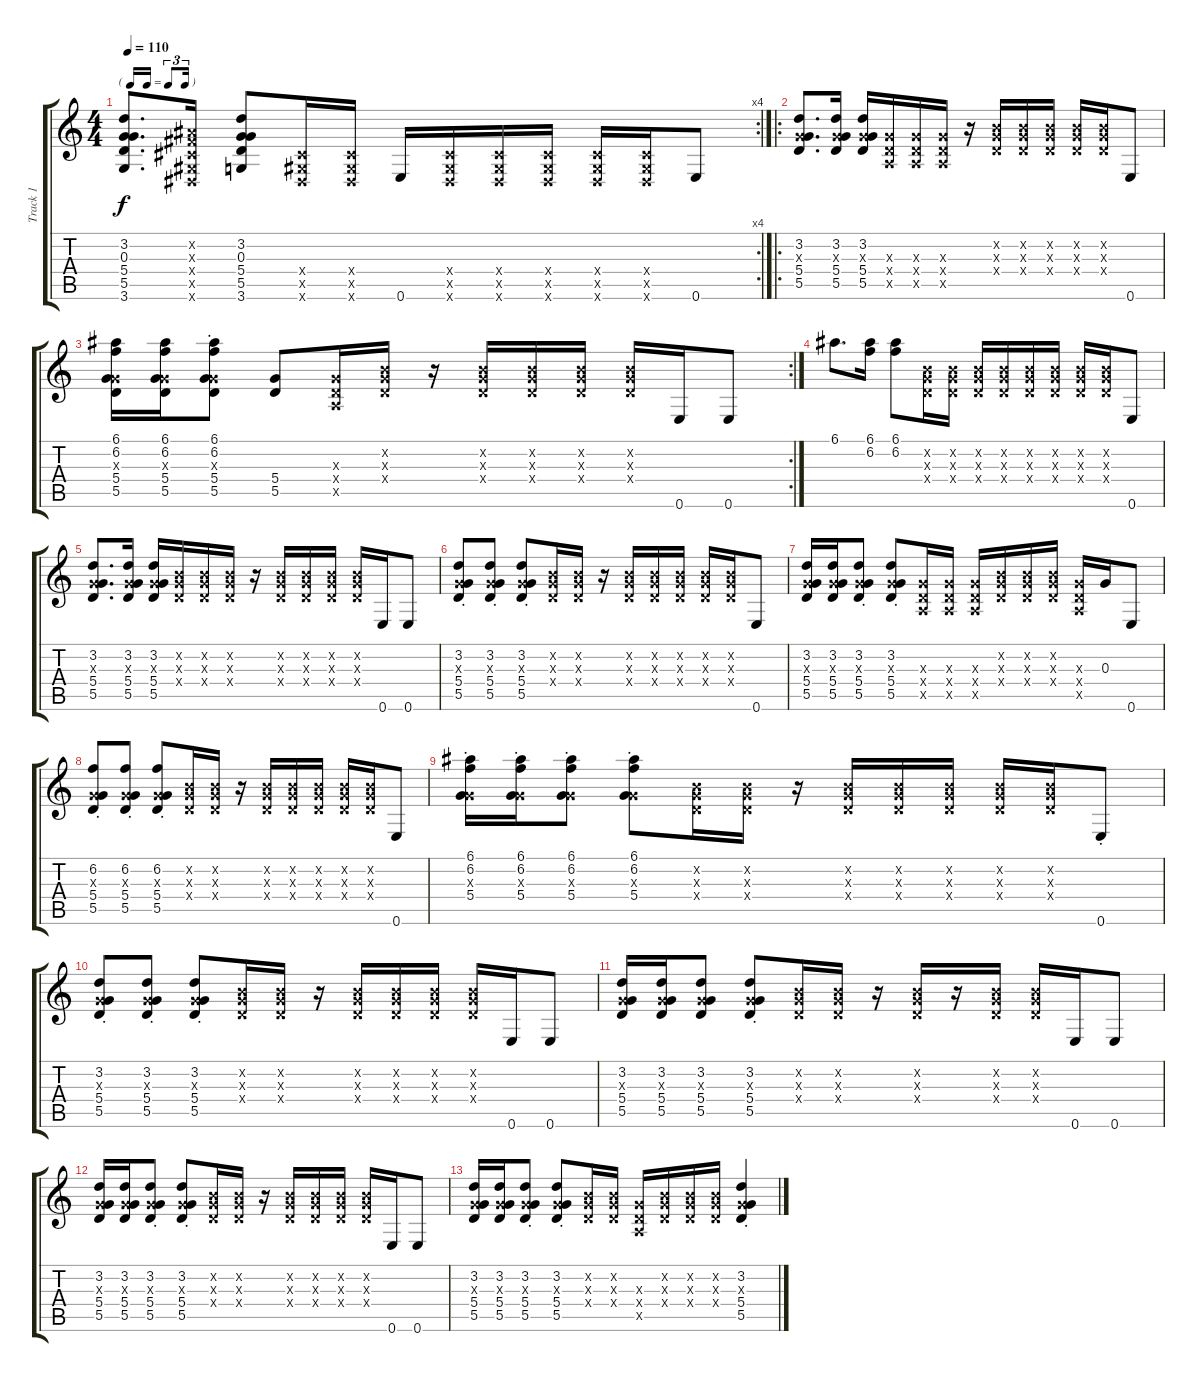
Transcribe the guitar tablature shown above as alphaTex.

\track ("Track 1" "Track 1") {instrument electricguitarjazz}
\staff {score tabs}
\tuning (E4 B3 G3 D3 A2 E2) {hide}
\rc 4
\ts (4 4)
\tf triplet16th
\tempo 110
\clef g2
\ks c
(3.2 0.3 5.4 5.5 3.6).8{d dy f} (-1.2{x} -1.3{x} -1.4{x} -1.5{x} -1.6{x}).16 (3.2 0.3 5.4 5.5 3.6).8 (-1.4{x} -1.5{x} -1.6{x}).16 (-1.4{x} -1.5{x} -1.6{x}).16 0.6.16 (-1.4{x} -1.5{x} -1.6{x}).16 (-1.4{x} -1.5{x} -1.6{x}).16 (-1.4{x} -1.5{x} -1.6{x}).16 (-1.4{x} -1.5{x} -1.6{x}).16 (-1.4{x} -1.5{x} -1.6{x}).16 0.6.8 |
\ro
(3.2 0.3{x} 5.4 5.5).8{d} (3.2 0.3{x} 5.4 5.5).16 (3.2 0.3{x} 5.4 5.5).16 (0.3{x} 0.4{x} 0.5{x}).16 (0.3{x} 0.4{x} 0.5{x}).16 (0.3{x} 0.4{x} 0.5{x}).16 r.16 (0.2{x} 0.3{x} 0.4{x}).16 (0.2{x} 0.3{x} 0.4{x}).16 (0.2{x} 0.3{x} 0.4{x}).16 (0.2{x} 0.3{x} 0.4{x}).16 (0.2{x} 0.3{x} 0.4{x}).16 0.6.8 |
\rc 2
(6.1 6.2 0.3{x} 5.4 5.5).16 (6.1 6.2 0.3{x} 5.4 5.5).16 (6.1{st} 6.2{st} 0.3{x} 5.4{st} 5.5{st}).8 (5.4 5.5).8 (0.3{x} 0.4{x} 0.5{x}).16 (0.2{x} 0.3{x} 0.4{x}).16 r.16 (0.2{x} 0.3{x} 0.4{x}).16 (0.2{x} 0.3{x} 0.4{x}).16 (0.2{x} 0.3{x} 0.4{x}).16 (0.2{x} 0.3{x} 0.4{x}).16 0.6.16 0.6.8 |
6.1.8{d} (6.1 6.2).16 (6.1 6.2).8 (0.2{x} 0.3{x} 0.4{x}).16 (0.2{x} 0.3{x} 0.4{x}).16 (0.2{x} 0.3{x} 0.4{x}).16 (0.2{x} 0.3{x} 0.4{x}).16 (0.2{x} 0.3{x} 0.4{x}).16 (0.2{x} 0.3{x} 0.4{x}).16 (0.2{x} 0.3{x} 0.4{x}).16 (0.2{x} 0.3{x} 0.4{x}).16 0.6.8 |
(3.2 0.3{x} 5.4 5.5).8{d} (3.2 0.3{x} 5.4 5.5).16 (3.2 0.3{x} 5.4 5.5).16 (0.2{x} 0.3{x} 0.4{x}).16 (0.2{x} 0.3{x} 0.4{x}).16 (0.2{x} 0.3{x} 0.4{x}).16 r.16 (0.2{x} 0.3{x} 0.4{x}).16 (0.2{x} 0.3{x} 0.4{x}).16 (0.2{x} 0.3{x} 0.4{x}).16 (0.2{x} 0.3{x} 0.4{x}).16 0.6.16 0.6.8 |
(3.2{st} 0.3{x} 5.4{st} 5.5{st}).8 (3.2{st} 0.3{x} 5.4{st} 5.5{st}).8 (3.2{st} 0.3{x} 5.4{st} 5.5{st}).8 (0.2{x} 0.3{x} 0.4{x}).16 (0.2{x} 0.3{x} 0.4{x}).16 r.16 (0.2{x} 0.3{x} 0.4{x}).16 (0.2{x} 0.3{x} 0.4{x}).16 (0.2{x} 0.3{x} 0.4{x}).16 (0.2{x} 0.3{x} 0.4{x}).16 (0.2{x} 0.3{x} 0.4{x}).16 0.6.8 |
(3.2 0.3{x} 5.4 5.5).16 (3.2 0.3{x} 5.4 5.5).16 (3.2{st} 0.3{x} 5.4{st} 5.5{st}).8 (3.2{st} 0.3{x} 5.4{st} 5.5{st}).8 (0.3{x} 0.4{x} 0.5{x}).16 (0.3{x} 0.4{x} 0.5{x}).16 (0.3{x} 0.4{x} 0.5{x}).16 (0.2{x} 0.3{x} 0.4{x}).16 (0.2{x} 0.3{x} 0.4{x}).16 (0.2{x} 0.3{x} 0.4{x}).16 (0.3{x} 0.4{x} 0.5{x}).16 0.3.16 0.6.8 |
(6.2{st} 0.3{x} 5.4{st} 5.5{st}).8 (6.2{st} 0.3{x} 5.4{st} 5.5{st}).8 (6.2{st} 0.3{x} 5.4{st} 5.5{st}).8 (0.2{x} 0.3{x} 0.4{x}).16 (0.2{x} 0.3{x} 0.4{x}).16 r.16 (0.2{x} 0.3{x} 0.4{x}).16 (0.2{x} 0.3{x} 0.4{x}).16 (0.2{x} 0.3{x} 0.4{x}).16 (0.2{x} 0.3{x} 0.4{x}).16 (0.2{x} 0.3{x} 0.4{x}).16 0.6.8 |
(6.1{st} 6.2{st} 0.3{x} 5.4{st}).16 (6.1{st} 6.2{st} 0.3{x} 5.4{st}).16 (6.1{st} 6.2{st} 0.3{x} 5.4{st}).8 (6.1{st} 6.2{st} 0.3{x} 5.4{st}).8 (0.2{x} 0.3{x} 0.4{x}).16 (0.2{x} 0.3{x} 0.4{x}).16 r.16 (0.2{x} 0.3{x} 0.4{x}).16 (0.2{x} 0.3{x} 0.4{x}).16 (0.2{x} 0.3{x} 0.4{x}).16 (0.2{x} 0.3{x} 0.4{x}).16 (0.2{x} 0.3{x} 0.4{x}).16 0.6{st}.8 |
(3.2{st} 0.3{x} 5.4{st} 5.5{st}).8 (3.2{st} 0.3{x} 5.4{st} 5.5{st}).8 (3.2{st} 0.3{x} 5.4{st} 5.5{st}).8 (0.2{x} 0.3{x} 0.4{x}).16 (0.2{x} 0.3{x} 0.4{x}).16 r.16 (0.2{x} 0.3{x} 0.4{x}).16 (0.2{x} 0.3{x} 0.4{x}).16 (0.2{x} 0.3{x} 0.4{x}).16 (0.2{x} 0.3{x} 0.4{x}).16 0.6.16 0.6.8 |
(3.2 0.3{x} 5.4 5.5).16 (3.2 0.3{x} 5.4 5.5).16 (3.2 0.3{x} 5.4 5.5).8 (3.2{st} 0.3{x} 5.4{st} 5.5{st}).8 (0.2{x} 0.3{x} 0.4{x}).16 (0.2{x} 0.3{x} 0.4{x}).16 r.16 (0.2{x} 0.3{x} 0.4{x}).16 r.16 (0.2{x} 0.3{x} 0.4{x}).16 (0.2{x} 0.3{x} 0.4{x}).16 0.6.16 0.6.8 |
(3.2 0.3{x} 5.4 5.5).16 (3.2 0.3{x} 5.4 5.5).16 (3.2{st} 0.3{x} 5.4{st} 5.5{st}).8 (3.2{st} 0.3{x} 5.4{st} 5.5{st}).8 (0.2{x} 0.3{x} 0.4{x}).16 (0.2{x} 0.3{x} 0.4{x}).16 r.16 (0.2{x} 0.3{x} 0.4{x}).16 (0.2{x} 0.3{x} 0.4{x}).16 (0.2{x} 0.3{x} 0.4{x}).16 (0.2{x} 0.3{x} 0.4{x}).16 0.6.16 0.6.8 |
(3.2 0.3{x} 5.4 5.5).16 (3.2 0.3{x} 5.4 5.5).16 (3.2{st} 0.3{x} 5.4{st} 5.5{st}).8 (3.2{st} 0.3{x} 5.4{st} 5.5{st}).8 (0.2{x} 0.3{x} 0.4{x}).16 (0.2{x} 0.3{x} 0.4{x}).16 (0.3{x} 0.4{x} 0.5{x}).16 (0.2{x} 0.3{x} 0.4{x}).16 (0.2{x} 0.3{x} 0.4{x}).16 (0.2{x} 0.3{x} 0.4{x}).16 (3.2{st} 0.3{x} 5.4{st} 5.5{st}).4
